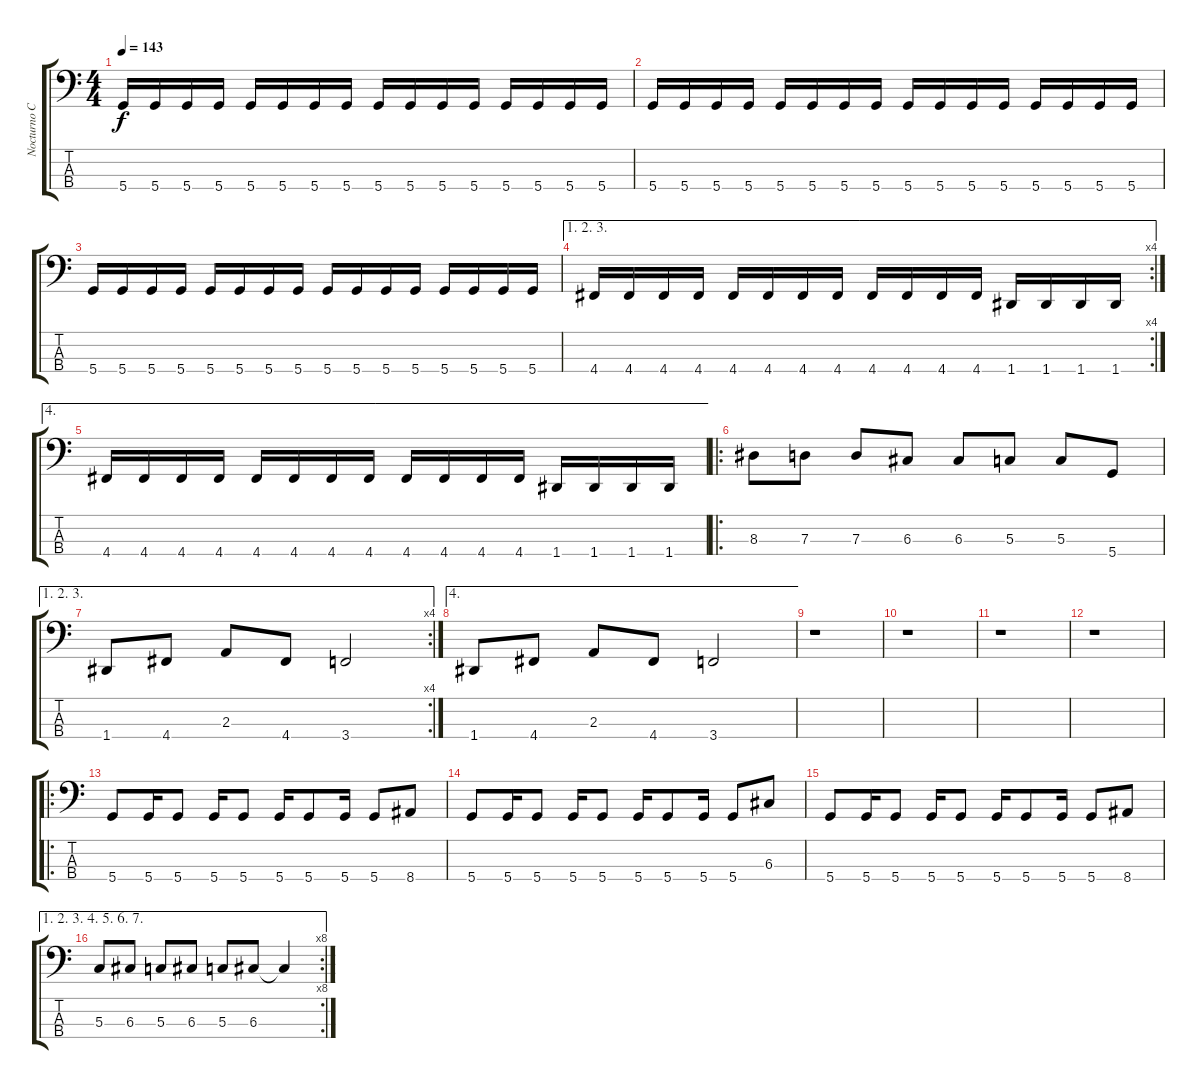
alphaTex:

\track ("Nocturno Culto" "Nocturno C") {instrument electricbassfinger}
\staff {score tabs}
\tuning (F2 C2 G1 D1) {hide}
\ts (4 4)
\tempo 143
\clef f4
\ks c
5.4.16{dy f} 5.4.16 5.4.16 5.4.16 5.4.16 5.4.16 5.4.16 5.4.16 5.4.16 5.4.16 5.4.16 5.4.16 5.4.16 5.4.16 5.4.16 5.4.16 |
5.4.16 5.4.16 5.4.16 5.4.16 5.4.16 5.4.16 5.4.16 5.4.16 5.4.16 5.4.16 5.4.16 5.4.16 5.4.16 5.4.16 5.4.16 5.4.16 |
5.4.16 5.4.16 5.4.16 5.4.16 5.4.16 5.4.16 5.4.16 5.4.16 5.4.16 5.4.16 5.4.16 5.4.16 5.4.16 5.4.16 5.4.16 5.4.16 |
\ae (1 2 3)
\rc 4
4.4.16 4.4.16 4.4.16 4.4.16 4.4.16 4.4.16 4.4.16 4.4.16 4.4.16 4.4.16 4.4.16 4.4.16 1.4.16 1.4.16 1.4.16 1.4.16 |
\ae 4
4.4.16 4.4.16 4.4.16 4.4.16 4.4.16 4.4.16 4.4.16 4.4.16 4.4.16 4.4.16 4.4.16 4.4.16 1.4.16 1.4.16 1.4.16 1.4.16 |
\ro
8.3.8 7.3.8 7.3.8 6.3.8 6.3.8 5.3.8 5.3.8 5.4.8 |
\ae (1 2 3)
\rc 4
1.4.8 4.4.8 2.3.8 4.4.8 3.4.2 |
\ae 4
1.4.8 4.4.8 2.3.8 4.4.8 3.4.2 |
r.1 |
r.1 |
r.1 |
r.1 |
\ro
5.4.8 5.4.16 5.4.8 5.4.16 5.4.8 5.4.16 5.4.8 5.4.16 5.4.8 8.4.8 |
5.4.8 5.4.16 5.4.8 5.4.16 5.4.8 5.4.16 5.4.8 5.4.16 5.4.8 6.3.8 |
5.4.8 5.4.16 5.4.8 5.4.16 5.4.8 5.4.16 5.4.8 5.4.16 5.4.8 8.4.8 |
\ae (1 2 3 4 5 6 7)
\rc 8
5.3.8 6.3.8 5.3.8 6.3.8 5.3.8 6.3.8 6.3{t}.4
